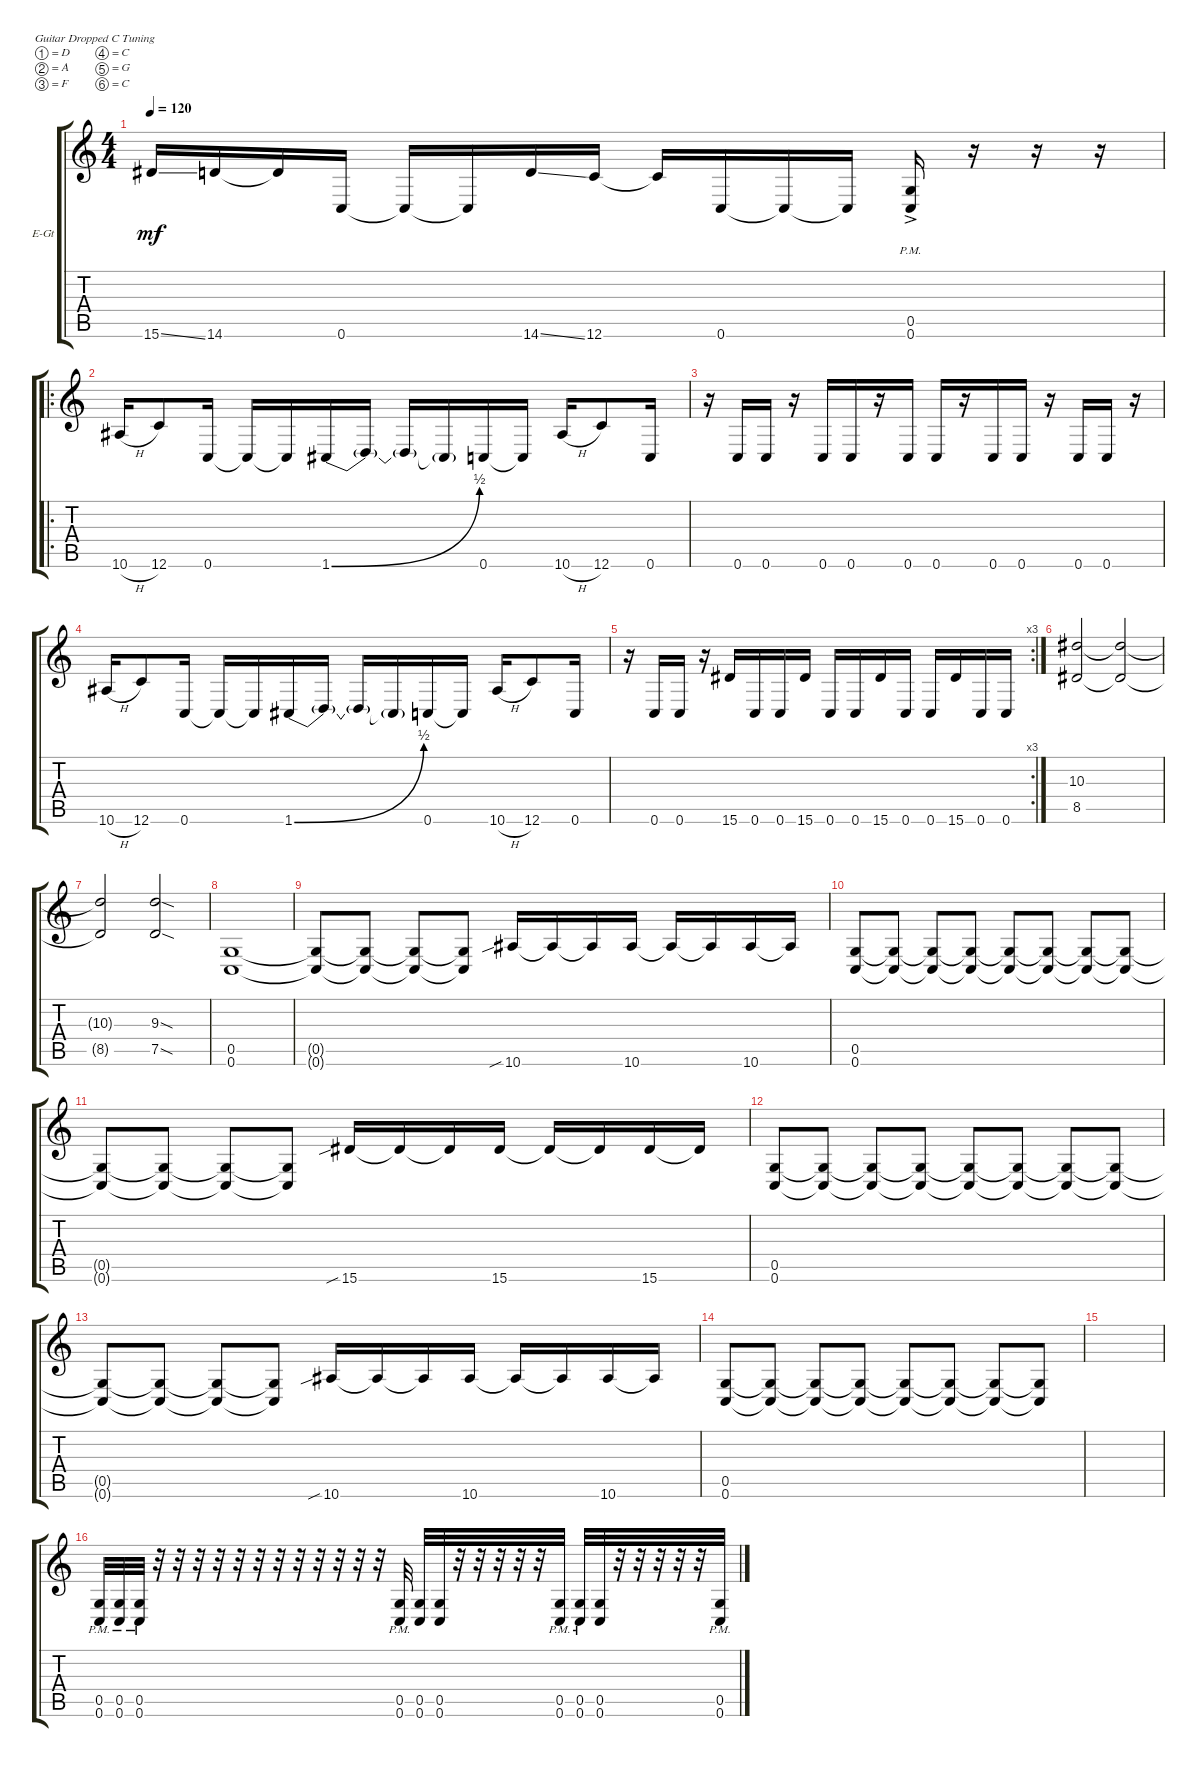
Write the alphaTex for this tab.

\defaultSystemsLayout 4
\bracketExtendMode groupsimilarinstruments
\firstSystemTrackNameOrientation horizontal
\otherSystemsTrackNameOrientation horizontal
\track ("Vet" "E-Gt") {instrument distortionguitar}
\staff {score tabs}
\tuning (D4 A3 F3 C3 G2 C2)
\ts (4 4)
\tempo 120
\clef g2
\ks c
15.6{ss}.16{dy mf} 14.6.16 14.6{t}.16 0.6.16 0.6{t}.16 0.6{t}.16 14.6{ss}.16 12.6.16 12.6{t}.16 0.6.16 0.6{t}.16 0.6{t}.16 (0.6{ac} 0.5{ac pm}).16 r.16 r.16 r.16 |
\ro
10.6{h}.16 12.6.8 0.6.16 0.6{t}.16 0.6{t}.16 1.6{be (bend 0 0 14.399999999999999 2)}.16 1.6{t}.16 1.6{t}.16 1.6{t}.16 0.6.16 0.6{t}.16 10.6{h}.16 12.6.8 0.6.16 |
r.16 0.6.16 0.6.16 r.16 0.6.16 0.6.16 r.16 0.6.16 0.6.16 r.16 0.6.16 0.6.16 r.16 0.6.16 0.6.16 r.16 |
10.6{h}.16 12.6.8 0.6.16 0.6{t}.16 0.6{t}.16 1.6{be (bend 0 0 14.399999999999999 2)}.16 1.6{t}.16 1.6{t}.16 1.6{t}.16 0.6.16 0.6{t}.16 10.6{h}.16 12.6.8 0.6.16 |
\rc 3
r.16 0.6.16 0.6.16 r.16 15.6.16 0.6.16 0.6.16 15.6.16 0.6.16 0.6.16 15.6.16 0.6.16 0.6.16 15.6.16 0.6.16 0.6.16 |
(8.5 10.3).2 (8.5{t} 10.3{t}).2 |
(8.5{t} 10.3{t}).2 (7.5{sod} 9.3{sod}).2 |
(0.5 0.6).1 |
(0.5{t} 0.6{t}).8 (0.6{t} 0.5{t}).8 (0.5{t} 0.6{t}).8 (0.6{t} 0.5{t}).8 10.6{sib}.16 10.6{t}.16 10.6{t}.16 10.6.16 10.6{t}.16 10.6{t}.16 10.6.16 10.6{t}.16 |
(0.5 0.6).8 (0.5{t} 0.6{t}).8 (0.6{t} 0.5{t}).8 (0.5{t} 0.6{t}).8 (0.6{t} 0.5{t}).8 (0.5{t} 0.6{t}).8 (0.6{t} 0.5{t}).8 (0.5{t} 0.6{t}).8 |
(0.6{t} 0.5{t}).8 (0.5{t} 0.6{t}).8 (0.6{t} 0.5{t}).8 (0.5{t} 0.6{t}).8 15.6{sib}.16 15.6{t}.16 15.6{t}.16 15.6.16 15.6{t}.16 15.6{t}.16 15.6.16 15.6{t}.16 |
(0.5 0.6).8 (0.5{t} 0.6{t}).8 (0.6{t} 0.5{t}).8 (0.5{t} 0.6{t}).8 (0.6{t} 0.5{t}).8 (0.5{t} 0.6{t}).8 (0.6{t} 0.5{t}).8 (0.5{t} 0.6{t}).8 |
(0.6{t} 0.5{t}).8 (0.5{t} 0.6{t}).8 (0.6{t} 0.5{t}).8 (0.5{t} 0.6{t}).8 10.6{sib}.16 10.6{t}.16 10.6{t}.16 10.6.16 10.6{t}.16 10.6{t}.16 10.6.16 10.6{t}.16 |
(0.5 0.6).8 (0.5{t} 0.6{t}).8 (0.6{t} 0.5{t}).8 (0.5{t} 0.6{t}).8 (0.5{t} 0.6{t}).8 (0.6{t} 0.5{t}).8 (0.5{t} 0.6{t}).8 (0.6{t} 0.5{t}).8 |
|
(0.5{pm} 0.6{pm}).32 (0.5{pm} 0.6{pm}).32 (0.5{pm} 0.6{pm}).32 r.32 r.32 r.32 r.32 r.32 r.32 r.32 r.32 r.32 r.32 r.32 r.32 (0.5{pm} 0.6{pm}).32 (0.5 0.6).32 (0.5 0.6).32 r.32 r.32 r.32 r.32 r.32 (0.5{pm} 0.6{pm}).32 (0.5{pm} 0.6{pm}).32 (0.5 0.6).32 r.32 r.32 r.32 r.32 r.32 (0.5{pm} 0.6{pm}).32
